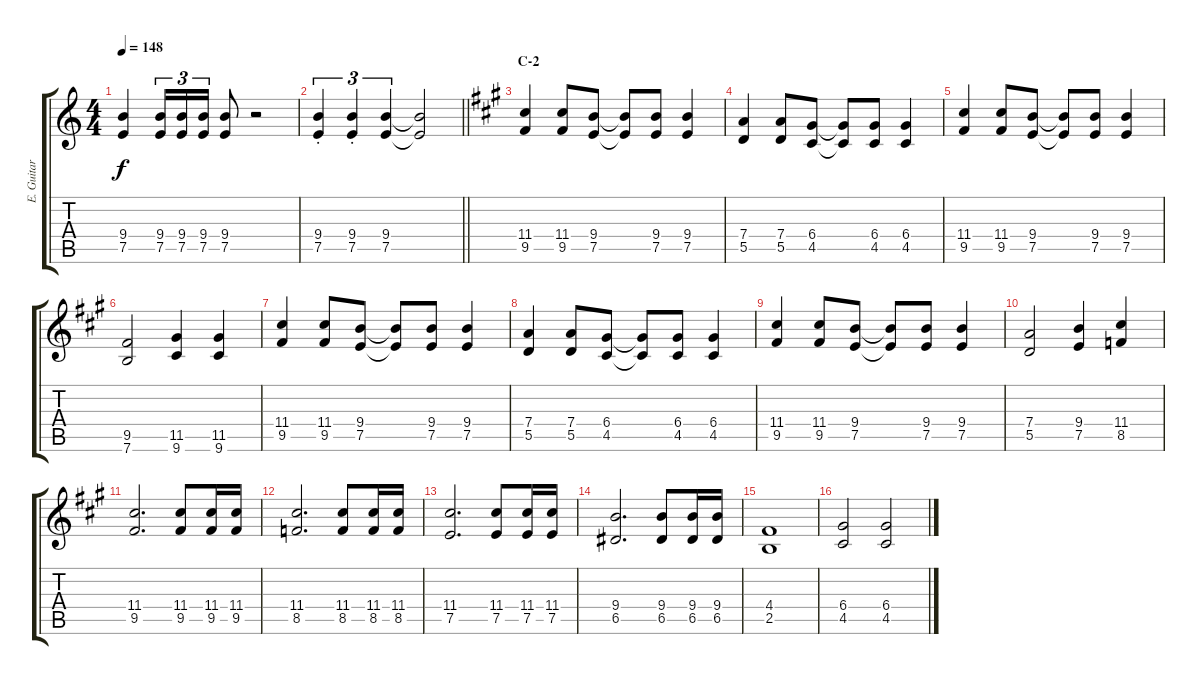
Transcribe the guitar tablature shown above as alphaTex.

\track ("E. Guitar II" "E. Guitar ") {instrument overdrivenguitar}
\staff {score tabs}
\tuning (E4 B3 G3 D3 A2 E2) {hide}
\ts (4 4)
\tempo 148
\clef g2
\ks c
(9.4 7.5).4{dy f} (9.4 7.5).16{tu (3 2)} (9.4 7.5).16{tu (3 2)} (9.4 7.5).16{tu (3 2)} (9.4 7.5).8 r.2 |
\barLineRight lightlight
(9.4{st} 7.5{st}).4{tu (3 2)} (9.4{st} 7.5{st}).4{tu (3 2)} (9.4 7.5).4{tu (3 2)} (9.4{t} 7.5{t}).2 |
\section ("" "C-2")
\ks a
(11.4 9.5).4 (11.4 9.5).8 (9.4 7.5).8 (9.4{t} 7.5{t}).8 (9.4 7.5).8 (9.4 7.5).4 |
(7.4 5.5).4 (7.4 5.5).8 (6.4 4.5).8 (6.4{t} 4.5{t}).8 (6.4 4.5).8 (6.4 4.5).4 |
(11.4 9.5).4 (11.4 9.5).8 (9.4 7.5).8 (9.4{t} 7.5{t}).8 (9.4 7.5).8 (9.4 7.5).4 |
(9.5 7.6).2 (11.5 9.6).4 (11.5 9.6).4 |
(11.4 9.5).4 (11.4 9.5).8 (9.4 7.5).8 (9.4{t} 7.5{t}).8 (9.4 7.5).8 (9.4 7.5).4 |
(7.4 5.5).4 (7.4 5.5).8 (6.4 4.5).8 (6.4{t} 4.5{t}).8 (6.4 4.5).8 (6.4 4.5).4 |
(11.4 9.5).4 (11.4 9.5).8 (9.4 7.5).8 (9.4{t} 7.5{t}).8 (9.4 7.5).8 (9.4 7.5).4 |
(7.4 5.5).2 (9.4 7.5).4 (11.4 8.5).4 |
(11.4 9.5).2{d} (11.4 9.5).8 (11.4 9.5).16 (11.4 9.5).16 |
(11.4 8.5).2{d} (11.4 8.5).8 (11.4 8.5).16 (11.4 8.5).16 |
(11.4 7.5).2{d} (11.4 7.5).8 (11.4 7.5).16 (11.4 7.5).16 |
(9.4 6.5).2{d} (9.4 6.5).8 (9.4 6.5).16 (9.4 6.5).16 |
(4.4 2.5).1 |
(6.4 4.5).2 (6.4 4.5).2
